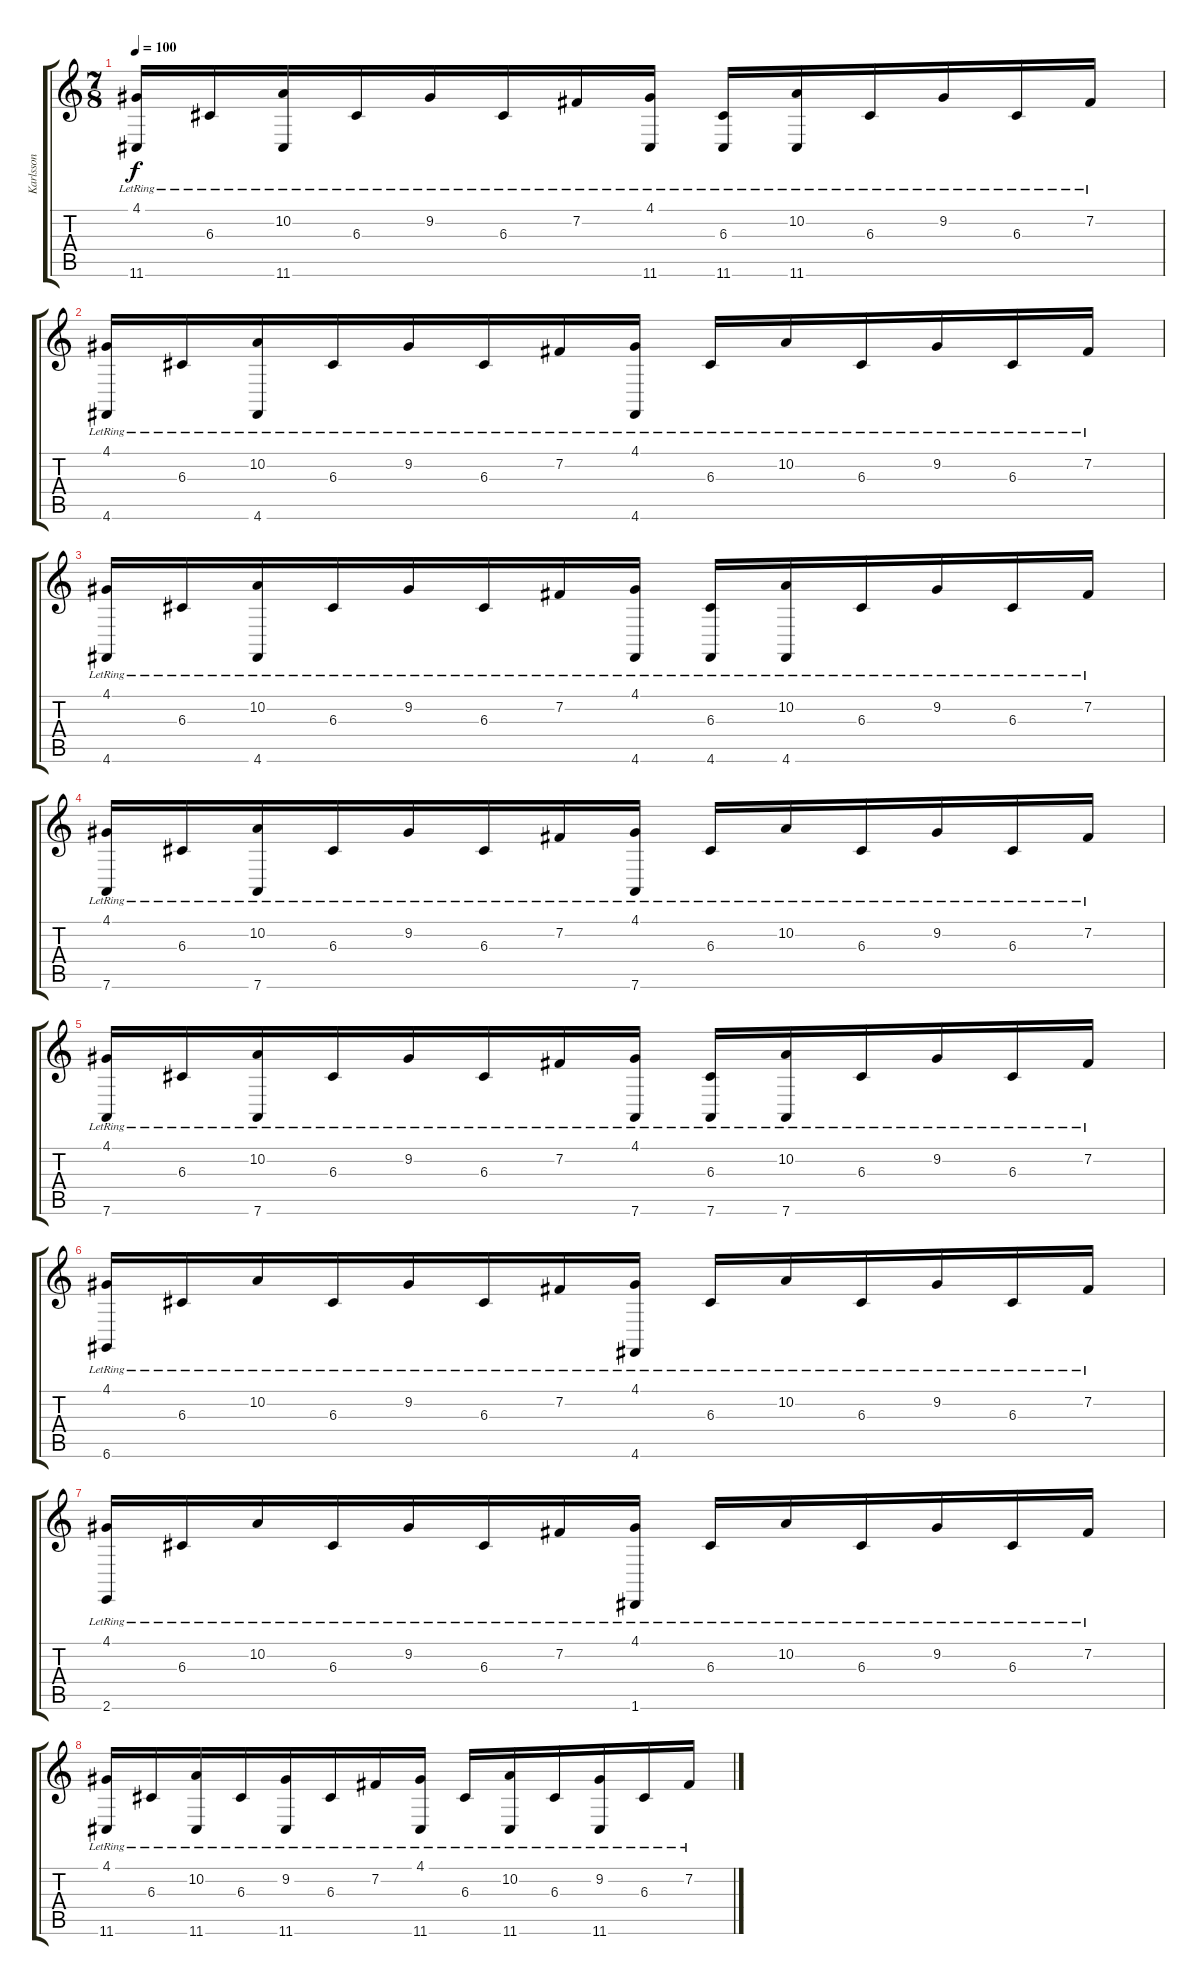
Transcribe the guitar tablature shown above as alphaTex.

\track ("Karlsson" "Karlsson") {instrument brightacousticpiano}
\staff {score tabs}
\tuning (E4 B3 G3 D3 A2 D2) {hide}
\ts (7 8)
\tempo 100
\clef g2
\ks c
(4.1{lr} 11.6).16{dy f} 6.3{lr}.16 (10.2{lr} 11.6).16 6.3{lr}.16 9.2{lr}.16 6.3{lr}.16 7.2{lr}.16 (4.1{lr} 11.6).16 (6.3{lr} 11.6).16 (10.2{lr} 11.6).16 6.3{lr}.16 9.2{lr}.16 6.3{lr}.16 7.2{lr}.16 |
(4.1{lr} 4.6).16 6.3{lr}.16 (10.2{lr} 4.6).16 6.3{lr}.16 9.2{lr}.16 6.3{lr}.16 7.2{lr}.16 (4.1{lr} 4.6).16 6.3{lr}.16 10.2{lr}.16 6.3{lr}.16 9.2{lr}.16 6.3{lr}.16 7.2{lr}.16 |
(4.1{lr} 4.6).16 6.3{lr}.16 (10.2{lr} 4.6).16 6.3{lr}.16 9.2{lr}.16 6.3{lr}.16 7.2{lr}.16 (4.1{lr} 4.6).16 (6.3{lr} 4.6).16 (10.2{lr} 4.6).16 6.3{lr}.16 9.2{lr}.16 6.3{lr}.16 7.2{lr}.16 |
(4.1{lr} 7.6).16 6.3{lr}.16 (10.2{lr} 7.6).16 6.3{lr}.16 9.2{lr}.16 6.3{lr}.16 7.2{lr}.16 (4.1{lr} 7.6).16 6.3{lr}.16 10.2{lr}.16 6.3{lr}.16 9.2{lr}.16 6.3{lr}.16 7.2{lr}.16 |
(4.1{lr} 7.6).16 6.3{lr}.16 (10.2{lr} 7.6).16 6.3{lr}.16 9.2{lr}.16 6.3{lr}.16 7.2{lr}.16 (4.1{lr} 7.6).16 (6.3{lr} 7.6).16 (10.2{lr} 7.6).16 6.3{lr}.16 9.2{lr}.16 6.3{lr}.16 7.2{lr}.16 |
(4.1{lr} 6.6{lr}).16 6.3{lr}.16 10.2{lr}.16 6.3{lr}.16 9.2{lr}.16 6.3{lr}.16 7.2{lr}.16 (4.1{lr} 4.6{lr}).16 6.3{lr}.16 10.2{lr}.16 6.3{lr}.16 9.2{lr}.16 6.3{lr}.16 7.2{lr}.16 |
(4.1{lr} 2.6{lr}).16 6.3{lr}.16 10.2{lr}.16 6.3{lr}.16 9.2{lr}.16 6.3{lr}.16 7.2{lr}.16 (4.1{lr} 1.6{lr}).16 6.3{lr}.16 10.2{lr}.16 6.3{lr}.16 9.2{lr}.16 6.3{lr}.16 7.2{lr}.16 |
(4.1{lr} 11.6{lr}).16 6.3{lr}.16 (10.2{lr} 11.6{lr}).16 6.3{lr}.16 (9.2{lr} 11.6{lr}).16 6.3{lr}.16 7.2{lr}.16 (4.1{lr} 11.6{lr}).16 6.3{lr}.16 (10.2{lr} 11.6{lr}).16 6.3{lr}.16 (9.2{lr} 11.6{lr}).16 6.3{lr}.16 7.2{lr}.16
